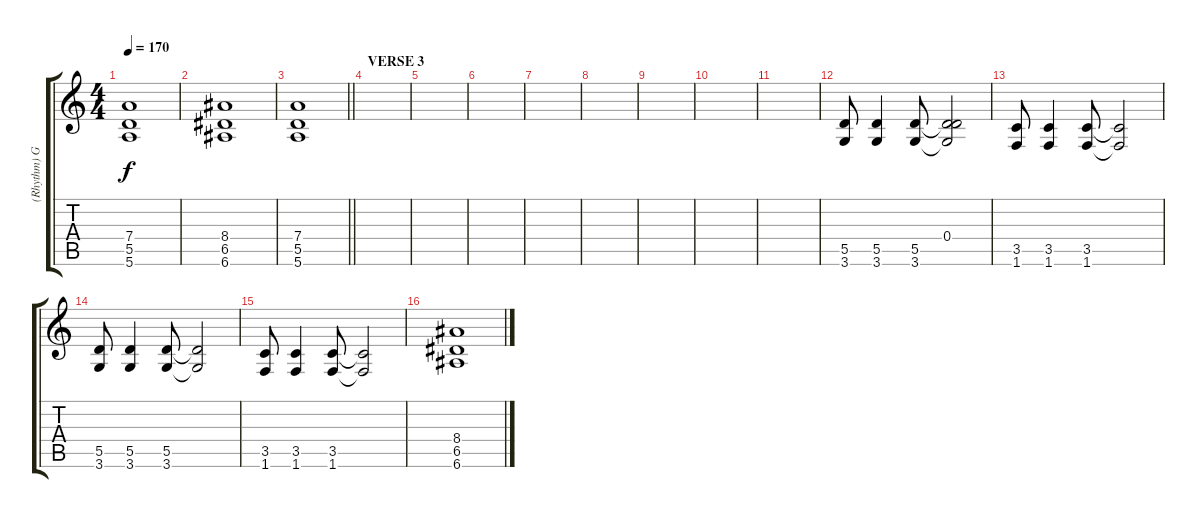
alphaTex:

\track ("(Rhythm) Guitar" "(Rhythm) G") {instrument distortionguitar}
\staff {score tabs}
\tuning (E4 B3 G3 D3 A2 E2) {hide}
\ts (4 4)
\tempo 170
\clef g2
\ks c
(7.4 5.5 5.6).1{dy f} |
(8.4 6.5 6.6).1 |
\barLineRight lightlight
(7.4 5.5 5.6).1 |
\section ("" "VERSE 3")
|
|
|
|
|
|
|
|
(5.5 3.6).8 (5.5 3.6).4 (5.5 3.6).8 (0.4 5.5{t} 3.6{t}).2 |
(3.5 1.6).8 (3.5 1.6).4 (3.5 1.6).8 (3.5{t} 1.6{t}).2 |
(5.5 3.6).8 (5.5 3.6).4 (5.5 3.6).8 (5.5{t} 3.6{t}).2 |
(3.5 1.6).8 (3.5 1.6).4 (3.5 1.6).8 (3.5{t} 1.6{t}).2 |
(8.4 6.5 6.6).1
